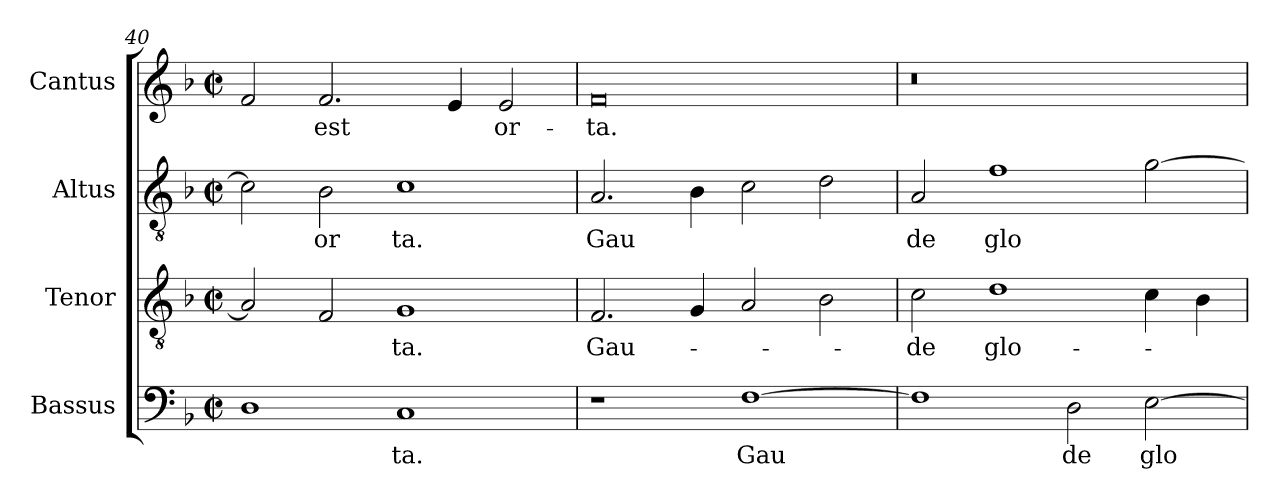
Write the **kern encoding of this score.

**kern	**text	**kern	**text	**kern	**text	**kern	**text
*part4	*part4	*part3	*part3	*part2	*part2	*part1	*part1
*staff4	*staff4	*staff3	*staff3	*staff2	*staff2	*staff1	*staff1
*I"Bassus	*	*I"Tenor	*	*I"Altus	*	*I"Cantus	*
*clefF4	*	*clefGv2	*	*clefGv2	*	*clefG2	*
*k[b-]	*	*k[b-]	*	*k[b-]	*	*k[b-]	*
*F:	*	*F:	*	*F:	*	*F:	*
*M2/2	*	*M2/2	*	*M2/2	*	*M2/2	*
*met(c|)	*	*met(c|)	*	*met(c|)	*	*met(c|)	*
=40	=40	=40	=40	=40	=40	=40	=40
1D	.	2A/]	.	2c\]	.	2f/	.
!	!	!	!	!	!LO:LY:b:cj	!	!LO:LY:b
.	.	2F/	.	2B-\	or	2.f/	est
!	!LO:LY:b:cj	!	!LO:LY:b:cj	!	!LO:LY:b:cj	!	!
1C	ta.	1G	-ta.	1c	ta.	.	.
.	.	.	.	.	.	4e/	.
!	!	!	!	!	!	!	!LO:LY:b:cj
.	.	.	.	.	.	2e/	or-
=41	=41	=41	=41	=41	=41	=41	=41
!	!	!	!LO:LY:b	!	!LO:LY:b	!	!LO:LY:b:cj
1r	.	2.F/	Gau-	2.A/	Gau	0f	-ta.
.	.	4G/	.	4B-\	.	.	.
!	!LO:LY:b	!	!	!	!	!	!
[>1F	Gau	2A/	.	2c\	.	.	.
.	.	2B-\	.	2d\	.	.	.
=42	=42	=42	=42	=42	=42	=42	=42
!	!	!	!LO:LY:b:cj	!	!LO:LY:b:cj	!	!
1F]	.	2c\	-de	2A/	de	0r	.
!	!	!	!LO:LY:b:cj	!	!LO:LY:b:cj	!	!
.	.	1d	glo-	1f	glo	.	.
!	!LO:LY:b:cj	!	!	!	!	!	!
2D\	de	.	.	.	.	.	.
!	!LO:LY:b	!	!	!	!	!	!
[>2E\	glo	4c\	.	[>2g\	.	.	.
.	.	4B-\	.	.	.	.	.
=	=	=	=	=	=	=	=
*-	*-	*-	*-	*-	*-	*-	*-
